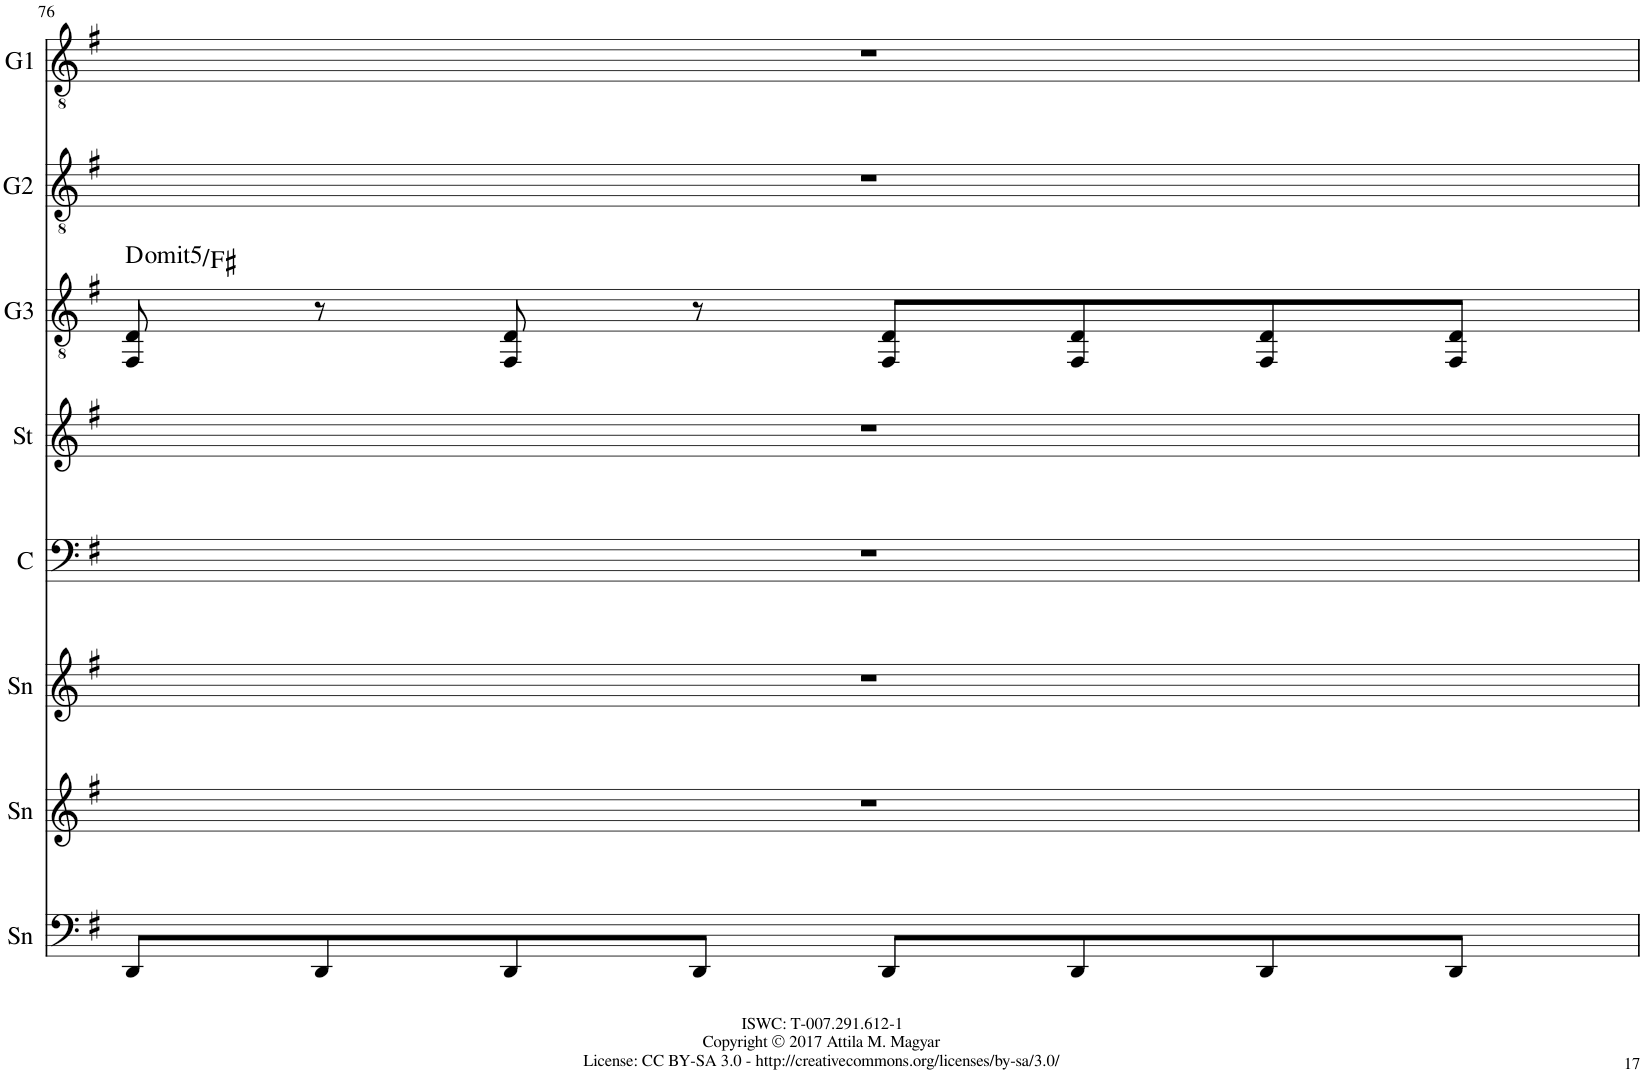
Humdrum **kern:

**kern	**kern	**kern	**kern	**kern	**kern	**harte	**kern	**kern
*part8	*part7	*part6	*part5	*part4	*part3	*part3	*part2	*part1
*staff8	*staff7	*staff6	*staff5	*staff4	*staff3	*	*staff2	*staff1
*I"Synthesizer	*I"Synthesizer	*I"Synthesizer	*I"Cello	*I"Strings	*I"Guitar 3	*	*I"Guitar 2	*I"Guitar 1
*I'Sn	*I'Sn	*I'Sn	*I'C	*I'St	*I'G3	*	*I'G2	*I'G1
!!LO:PB:g=z
*clefF4	*clefG2	*clefG2	*clefF4	*clefG2	*clefGv2	*	*clefGv2	*clefGv2
*k[f#]	*k[f#]	*k[f#]	*k[f#]	*k[f#]	*k[f#]	*	*k[f#]	*k[f#]
=76	=76	=76	=76	=76	=76	=76	=76	=76
8DD/L	1r	1r	1r	1r	8FF#/ 8D/	D:maj(*5)/3	1r	1r
8DD/	.	.	.	.	8r	.	.	.
8DD/	.	.	.	.	8FF#/ 8D/	.	.	.
8DD/J	.	.	.	.	8r	.	.	.
8DD/L	.	.	.	.	8FF#/ 8D/L	.	.	.
8DD/	.	.	.	.	8FF#/ 8D/	.	.	.
8DD/	.	.	.	.	8FF#/ 8D/	.	.	.
8DD/J	.	.	.	.	8FF#/ 8D/J	.	.	.
=	=	=	=	=	=	=	=	=
*-	*-	*-	*-	*-	*-	*-	*-	*-
